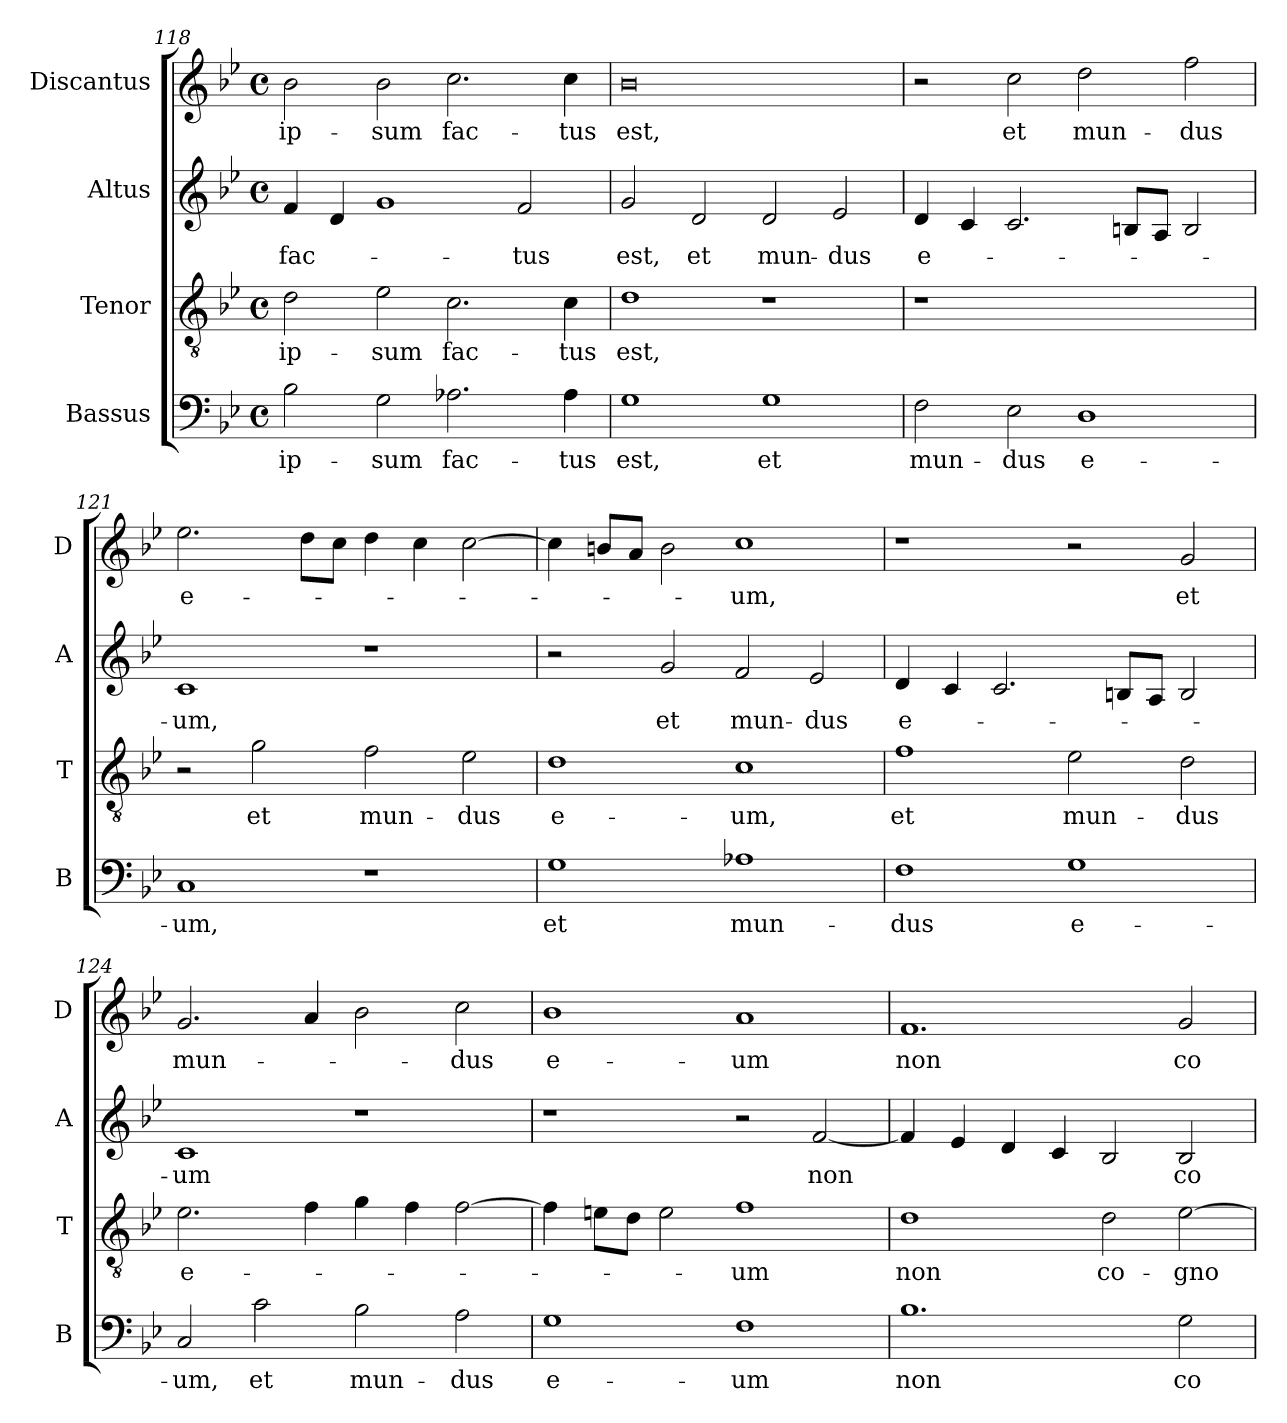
**kern	**text	**kern	**text	**kern	**text	**kern	**text
*part4	*part4	*part3	*part3	*part2	*part2	*part1	*part1
*staff4	*staff4	*staff3	*staff3	*staff2	*staff2	*staff1	*staff1
*I"Bassus	*	*I"Tenor	*	*I"Altus	*	*I"Discantus	*
*I'B	*	*I'T	*	*I'A	*	*I'D	*
!!LO:LB:g=z
*clefF4	*	*clefGv2	*	*clefG2	*	*clefG2	*
*k[b-e-]	*	*k[b-e-]	*	*k[b-e-]	*	*k[b-e-]	*
*B-:	*	*B-:	*	*B-:	*	*B-:	*
*M4/4	*	*M4/4	*	*M4/4	*	*M4/4	*
*met(c)	*	*met(c)	*	*met(c)	*	*met(c)	*
=118	=118	=118	=118	=118	=118	=118	=118
!	!LO:LY:b	!	!LO:LY:b	!	!LO:LY:b	!	!LO:LY:b
2B-\	ip-	2d\	ip-	4f/	fac-	2b-\	ip-
.	.	.	.	4d/	.	.	.
!	!LO:LY:b	!	!LO:LY:b	!	!	!	!LO:LY:b
2G\	-sum	2e-\	-sum	1g	.	2b-\	-sum
!	!LO:LY:b	!	!LO:LY:b	!	!	!	!LO:LY:b
2.A-X\	fac-	2.c\	fac-	.	.	2.cc\	fac-
!	!	!	!	!	!LO:LY:b	!	!
.	.	.	.	2f/	-tus	.	.
!	!LO:LY:b	!	!LO:LY:b	!	!	!	!LO:LY:b
4A-\	-tus	4c\	-tus	.	.	4cc\	-tus
=119	=119	=119	=119	=119	=119	=119	=119
!	!LO:LY:b	!	!LO:LY:b	!	!LO:LY:b	!	!LO:LY:b
1G	est,	1d	est,	2g/	est,	0b-	est,
!	!	!	!	!	!LO:LY:b	!	!
.	.	.	.	2d/	et	.	.
!	!LO:LY:b	!	!	!	!LO:LY:b	!	!
1G	et	1r	.	2d/	mun-	.	.
!	!	!	!	!	!LO:LY:b	!	!
.	.	.	.	2e-/	-dus	.	.
=120	=120	=120	=120	=120	=120	=120	=120
!	!LO:LY:b	!	!	!	!LO:LY:b	!	!
2F\	mun-	1r	.	4d/	e-	2r	.
.	.	.	.	4c/	.	.	.
!	!LO:LY:b	!	!	!	!	!	!LO:LY:b
2E-\	-dus	.	.	2.c/	.	2cc\	et
!	!LO:LY:b	!	!	!	!	!	!LO:LY:b
1D	e-	1ryy	.	.	.	2dd\	mun-
.	.	.	.	8Bn/L	.	.	.
.	.	.	.	8A/J	.	.	.
!	!	!	!	!	!	!	!LO:LY:b
.	.	.	.	2B/	.	2ff\	-dus
=121	=121	=121	=121	=121	=121	=121	=121
!	!LO:LY:b	!	!	!	!LO:LY:b	!	!LO:LY:b
1C	-um,	2r	.	1c	-um,	2.ee-\	e-
!	!	!	!LO:LY:b	!	!	!	!
.	.	2g\	et	.	.	.	.
.	.	.	.	.	.	8dd\L	.
.	.	.	.	.	.	8cc\J	.
!	!	!	!LO:LY:b	!	!	!	!
1r	.	2f\	mun-	1r	.	4dd\	.
.	.	.	.	.	.	4cc\	.
!	!	!	!LO:LY:b	!	!	!	!
.	.	2e-\	-dus	.	.	[2cc\	.
=122	=122	=122	=122	=122	=122	=122	=122
!	!LO:LY:b	!	!LO:LY:b	!	!	!	!
1G	et	1d	e-	2r	.	4cc\]	.
.	.	.	.	.	.	8bn/L	.
.	.	.	.	.	.	8a/J	.
!	!	!	!	!	!LO:LY:b	!	!
.	.	.	.	2g/	et	2b\	.
!	!LO:LY:b	!	!LO:LY:b	!	!LO:LY:b	!	!LO:LY:b
1A-X	mun-	1c	-um,	2f/	mun-	1cc	-um,
!	!	!	!	!	!LO:LY:b	!	!
.	.	.	.	2e-/	-dus	.	.
!!LO:LB:g=z
=123	=123	=123	=123	=123	=123	=123	=123
!	!LO:LY:b	!	!LO:LY:b	!	!LO:LY:b	!	!
1F	-dus	1f	et	4d/	e-	1r	.
.	.	.	.	4c/	.	.	.
.	.	.	.	2.c/	.	.	.
!	!LO:LY:b	!	!LO:LY:b	!	!	!	!
1G	e-	2e-\	mun-	.	.	2r	.
.	.	.	.	8Bn/L	.	.	.
.	.	.	.	8A/J	.	.	.
!	!	!	!LO:LY:b	!	!	!	!LO:LY:b
.	.	2d\	-dus	2B/	.	2g/	et
=124	=124	=124	=124	=124	=124	=124	=124
!	!LO:LY:b	!	!LO:LY:b	!	!LO:LY:b	!	!LO:LY:b
2C/	-um,	2.e-\	e-	1c	-um	2.g/	mun-
!	!LO:LY:b	!	!	!	!	!	!
2c\	et	.	.	.	.	.	.
.	.	4f\	.	.	.	4a/	.
!	!LO:LY:b	!	!	!	!	!	!
2B-\	mun-	4g\	.	1r	.	2b-\	.
.	.	4f\	.	.	.	.	.
!	!LO:LY:b	!	!	!	!	!	!LO:LY:b
2A\	-dus	[2f\	.	.	.	2cc\	-dus
=125	=125	=125	=125	=125	=125	=125	=125
!	!LO:LY:b	!	!	!	!	!	!LO:LY:b
1G	e-	4f\]	.	1r	.	1b-	e-
.	.	8en\L	.	.	.	.	.
.	.	8d\J	.	.	.	.	.
.	.	2e\	.	.	.	.	.
!	!LO:LY:b	!	!LO:LY:b	!	!	!	!LO:LY:b
1F	-um	1f	-um	2r	.	1a	-um
!	!	!	!	!	!LO:LY:b	!	!
.	.	.	.	[2f/	non	.	.
=126	=126	=126	=126	=126	=126	=126	=126
!	!LO:LY:b	!	!LO:LY:b	!	!	!	!LO:LY:b
1.B-	non	1d	non	4f/]	.	1.f	non
.	.	.	.	4e-/	.	.	.
.	.	.	.	4d/	.	.	.
.	.	.	.	4c/	.	.	.
!	!	!	!LO:LY:b	!	!	!	!
.	.	2d\	co-	2B-/	.	.	.
!	!LO:LY:b	!	!LO:LY:b	!	!LO:LY:b	!	!LO:LY:b
2G\	co-	[2e-\	-gno-	2B-/	co-	2g/	co-
=	=	=	=	=	=	=	=
*-	*-	*-	*-	*-	*-	*-	*-
